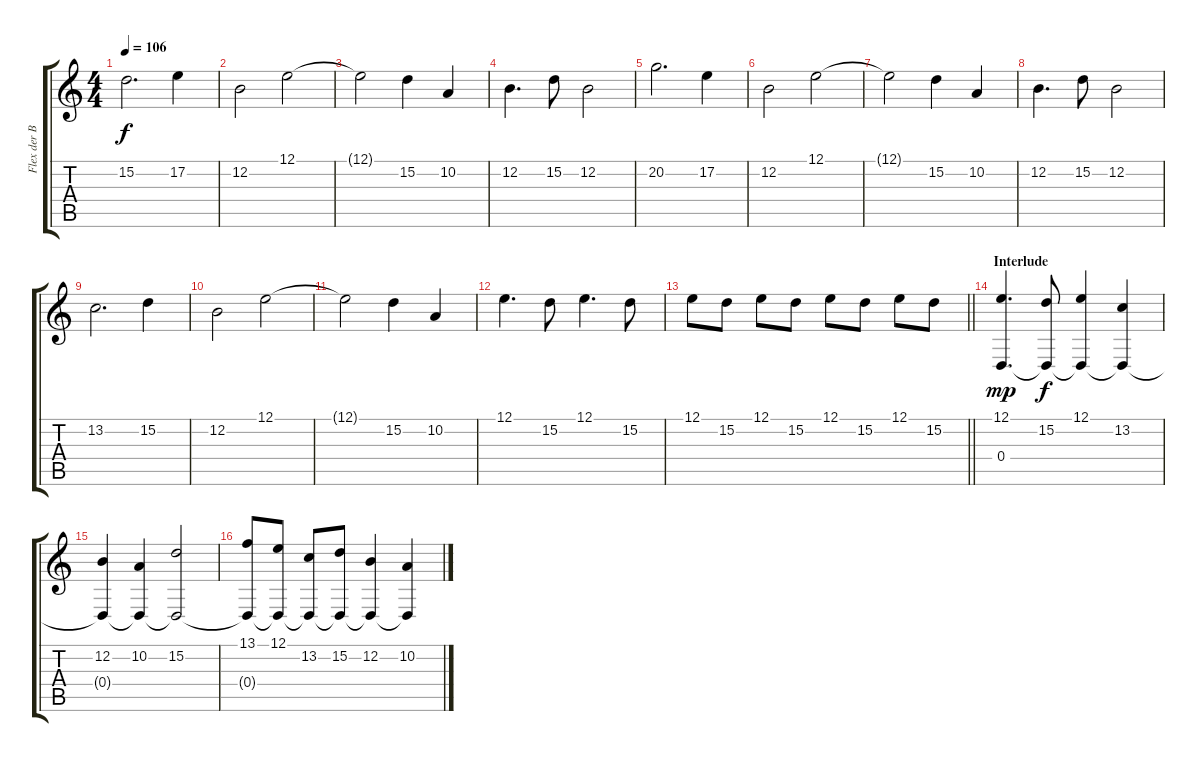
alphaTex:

\track ("Flex der Biegsame" "Flex der B") {instrument bagpipe}
\staff {score tabs}
\tuning (E4 B3 G3 D3 A2 E2) {hide}
\ts (4 4)
\tempo 106
\clef g2
\ks c
15.2.2{d dy f} 17.2.4 |
12.2.2 12.1.2 |
12.1{t}.2 15.2.4 10.2.4 |
12.2.4{d} 15.2.8 12.2.2 |
20.2.2{d} 17.2.4 |
12.2.2 12.1.2 |
12.1{t}.2 15.2.4 10.2.4 |
12.2.4{d} 15.2.8 12.2.2 |
13.2.2{d} 15.2.4 |
12.2.2 12.1.2 |
12.1{t}.2 15.2.4 10.2.4 |
12.1.4{d} 15.2.8 12.1.4{d} 15.2.8 |
\barLineRight lightlight
12.1.8 15.2.8 12.1.8 15.2.8 12.1.8 15.2.8 12.1.8 15.2.8 |
\section ("" "Interlude")
(12.1 0.4).4{d dy mp} (15.2 0.4{t}).8{dy f} (12.1 0.4{t}).4 (13.2 0.4{t}).4 |
(12.2 0.4{t}).4 (10.2 0.4{t}).4 (15.2 0.4{t}).2 |
(13.1 0.4{t}).8 (12.1 0.4{t}).8 (13.2 0.4{t}).8 (15.2 0.4{t}).8 (12.2 0.4{t}).4 (10.2 0.4{t}).4
